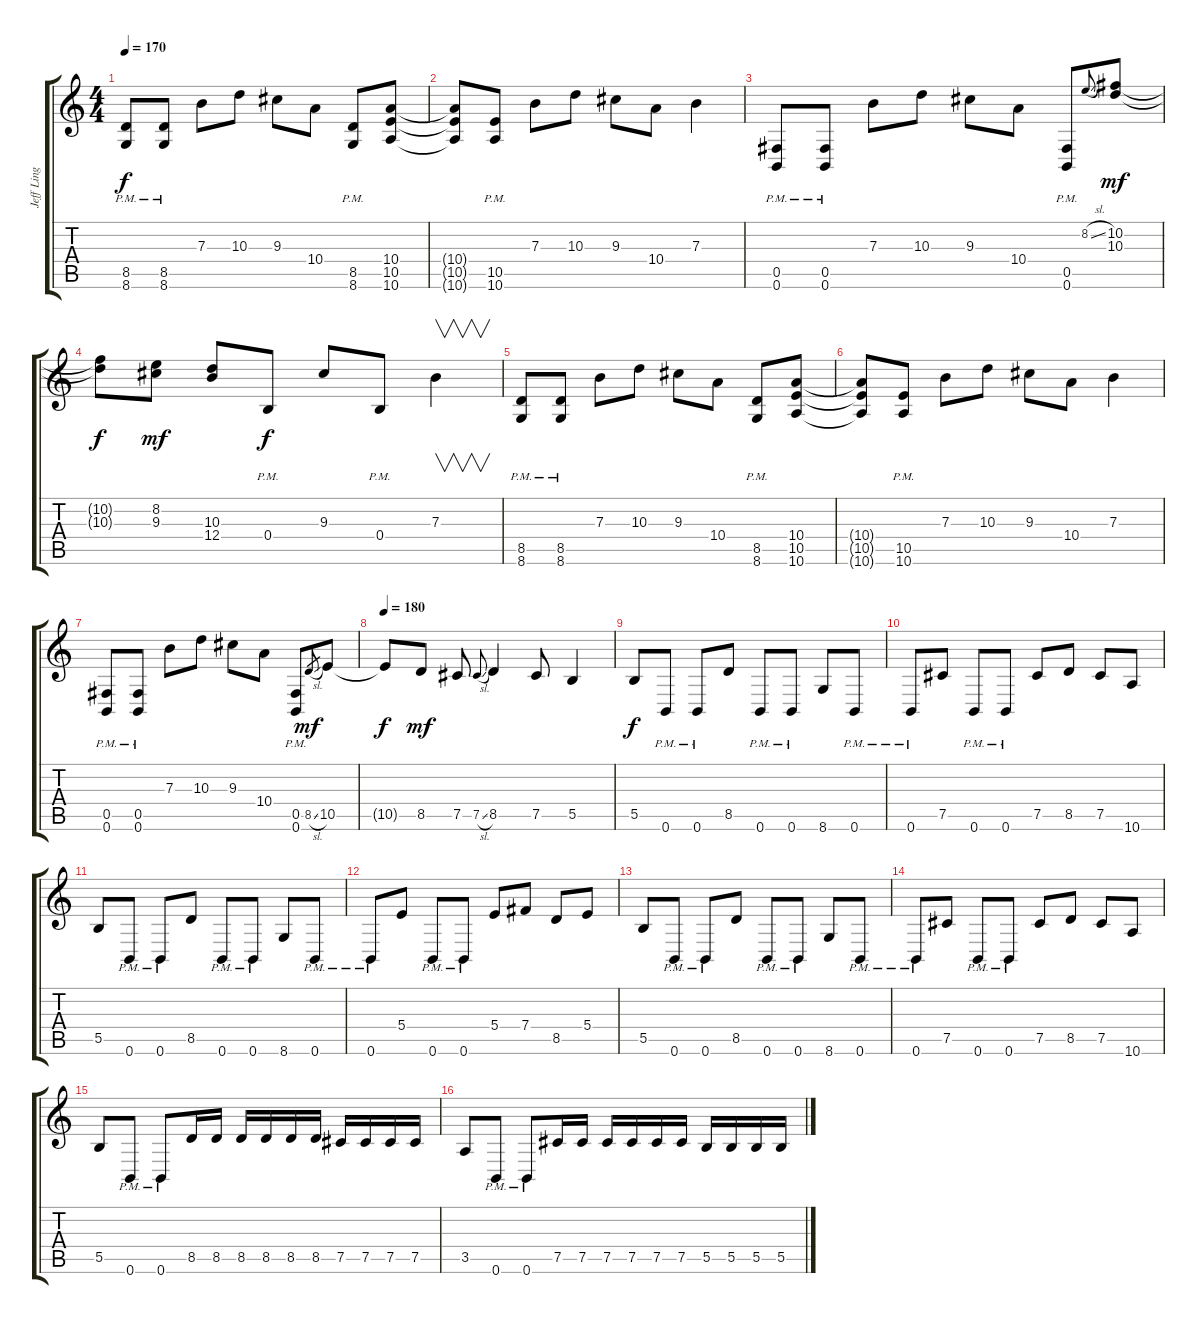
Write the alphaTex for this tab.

\track ("Jeff Ling" "Jeff Ling") {instrument distortionguitar}
\staff {score tabs}
\tuning (Db4 Ab3 E3 B2 Gb2 B1) {hide}
\ts (4 4)
\tempo 170
\clef g2
\ks c
(8.5{pm} 8.6{pm}).8{dy f} (8.5{pm} 8.6{pm}).8 7.3.8 10.3.8 9.3.8 10.4.8 (8.5{pm} 8.6{pm}).8 (10.4 10.5 10.6).8 |
(10.4{t} 10.5{t} 10.6{t}).8 (10.5{pm} 10.6{pm}).8 7.3.8 10.3.8 9.3.8 10.4.8 7.3.4 |
(0.5{pm} 0.6{pm}).8 (0.5{pm} 0.6{pm}).8 7.3.8 10.3.8 9.3.8 10.4.8 (0.5{pm} 0.6{pm}).8 8.2{sl}.8{gr onbeat} (10.2 10.3).8{dy mf} |
(10.2{t} 10.3{t}).8{dy f} (8.2 9.3).8{dy mf} (10.3 12.4).8 0.4{pm}.8{dy f} 9.3.8 0.4{pm}.8 7.3.4{v} |
(8.5{pm} 8.6{pm}).8 (8.5{pm} 8.6{pm}).8 7.3.8 10.3.8 9.3.8 10.4.8 (8.5{pm} 8.6{pm}).8 (10.4 10.5 10.6).8 |
(10.4{t} 10.5{t} 10.6{t}).8 (10.5{pm} 10.6{pm}).8 7.3.8 10.3.8 9.3.8 10.4.8 7.3.4 |
(0.5{pm} 0.6{pm}).8 (0.5{pm} 0.6{pm}).8 7.3.8 10.3.8 9.3.8 10.4.8 (0.5{pm} 0.6{pm}).8 8.5{sl}.8{gr dy mf} 10.5.8 |
\tempo 180
10.5{t}.8{dy f} 8.5.8{dy mf} 7.5.8 7.5{sl}.8{gr onbeat} 8.5.4 7.5.8 5.5.4 |
5.5.8{dy f} 0.6{pm}.8 0.6{pm}.8 8.5.8 0.6{pm}.8 0.6{pm}.8 8.6.8 0.6{pm}.8 |
0.6{pm}.8 7.5.8 0.6{pm}.8 0.6{pm}.8 7.5.8 8.5.8 7.5.8 10.6.8 |
5.5.8 0.6{pm}.8 0.6{pm}.8 8.5.8 0.6{pm}.8 0.6{pm}.8 8.6.8 0.6{pm}.8 |
0.6{pm}.8 5.4.8 0.6{pm}.8 0.6{pm}.8 5.4.8 7.4.8 8.5.8 5.4.8 |
5.5.8 0.6{pm}.8 0.6{pm}.8 8.5.8 0.6{pm}.8 0.6{pm}.8 8.6.8 0.6{pm}.8 |
0.6{pm}.8 7.5.8 0.6{pm}.8 0.6{pm}.8 7.5.8 8.5.8 7.5.8 10.6.8 |
5.5.8 0.6{pm}.8 0.6{pm}.8 8.5.16 8.5.16 8.5.16 8.5.16 8.5.16 8.5.16 7.5.16 7.5.16 7.5.16 7.5.16 |
3.5.8 0.6{pm}.8 0.6{pm}.8 7.5.16 7.5.16 7.5.16 7.5.16 7.5.16 7.5.16 5.5.16 5.5.16 5.5.16 5.5.16
